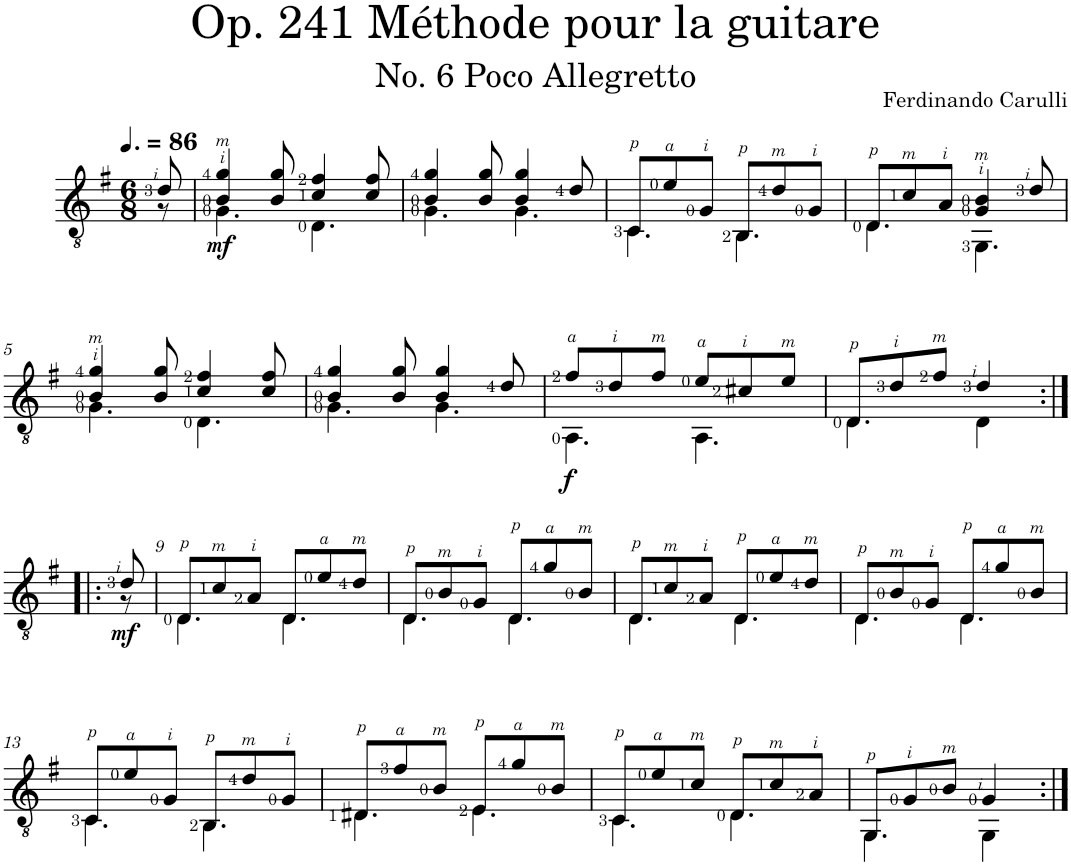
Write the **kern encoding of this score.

**kern	**dynam
*part1	*part1
*staff1	*staff1
*I"Classical Guitar	*
*clefGv2	*
*k[f#]	*
*G:	*
*M6/8	*
*MM129	*
=	=
*^	*
8d/	8r	.
=1	=1	=1
!	!	!LO:DY:b
4B/ 4g/	4.G\	mf
8B/ 8g/	.	.
4c/ 4f#/	4.D\	.
8c/ 8f#/	.	.
=2	=2	=2
4B/ 4g/	4.G\	.
8B/ 8g/	.	.
4B/ 4g/	4.G\	.
8d/	.	.
=3	=3	=3
8C/L	4.C\	.
8e/	.	.
8G/J	.	.
8BB/L	4.BB\	.
8d/	.	.
8G/J	.	.
=4	=4	=4
8D/L	4.D\	.
8c/	.	.
8A/J	.	.
4G/ 4B/	4.GG\	.
8d/	.	.
!!LO:LB:g=z	!!
=5	=5	=5
4B/ 4g/	4.G\	.
8B/ 8g/	.	.
4c/ 4f#/	4.D\	.
8c/ 8f#/	.	.
=6	=6	=6
4B/ 4g/	4.G\	.
8B/ 8g/	.	.
4B/ 4g/	4.G\	.
8d/	.	.
=7	=7	=7
!	!	!LO:DY:b
8f#/L	4.AA\	f
8d/	.	.
8f#/J	.	.
8e/L	4.AA\	.
8c#X/	.	.
8e/J	.	.
=8	=8	=8
8D/L	4.D\	.
8d/	.	.
8f#/J	.	.
4d/	4D\	.
!!LO:LB:g=z	!!
=8X1:|!|:	=8X1:|!|:	=8X1:|!|:
!	!	!LO:DY:b
8d/	8r	mf
=9	=9	=9
8D/L	4.D\	.
8c/	.	.
8A/J	.	.
8D/L	4.D\	.
8e/	.	.
8d/J	.	.
=10	=10	=10
8D/L	4.D\	.
8B/	.	.
8G/J	.	.
8D/L	4.D\	.
8g/	.	.
8B/J	.	.
=11	=11	=11
8D/L	4.D\	.
8c/	.	.
8A/J	.	.
8D/L	4.D\	.
8e/	.	.
8d/J	.	.
=12	=12	=12
8D/L	4.D\	.
8B/	.	.
8G/J	.	.
8D/L	4.D\	.
8g/	.	.
8B/J	.	.
!!LO:LB:g=z	!!
=13	=13	=13
8C/L	4.C\	.
8e/	.	.
8G/J	.	.
8BB/L	4.BB\	.
8d/	.	.
8G/J	.	.
=14	=14	=14
8D#X/L	4.D#\	.
8f#/	.	.
8B/J	.	.
8E/L	4.E\	.
8g/	.	.
8B/J	.	.
=15	=15	=15
8C/L	4.C\	.
8e/	.	.
8c/J	.	.
8D/L	4.D\	.
8c/	.	.
8A/J	.	.
=16	=16	=16
8GG/L	4.GG\	.
8G/	.	.
8B/J	.	.
4G/	4GG\	.
*v	*v	*
=:|!	=:|!
*-	*-
